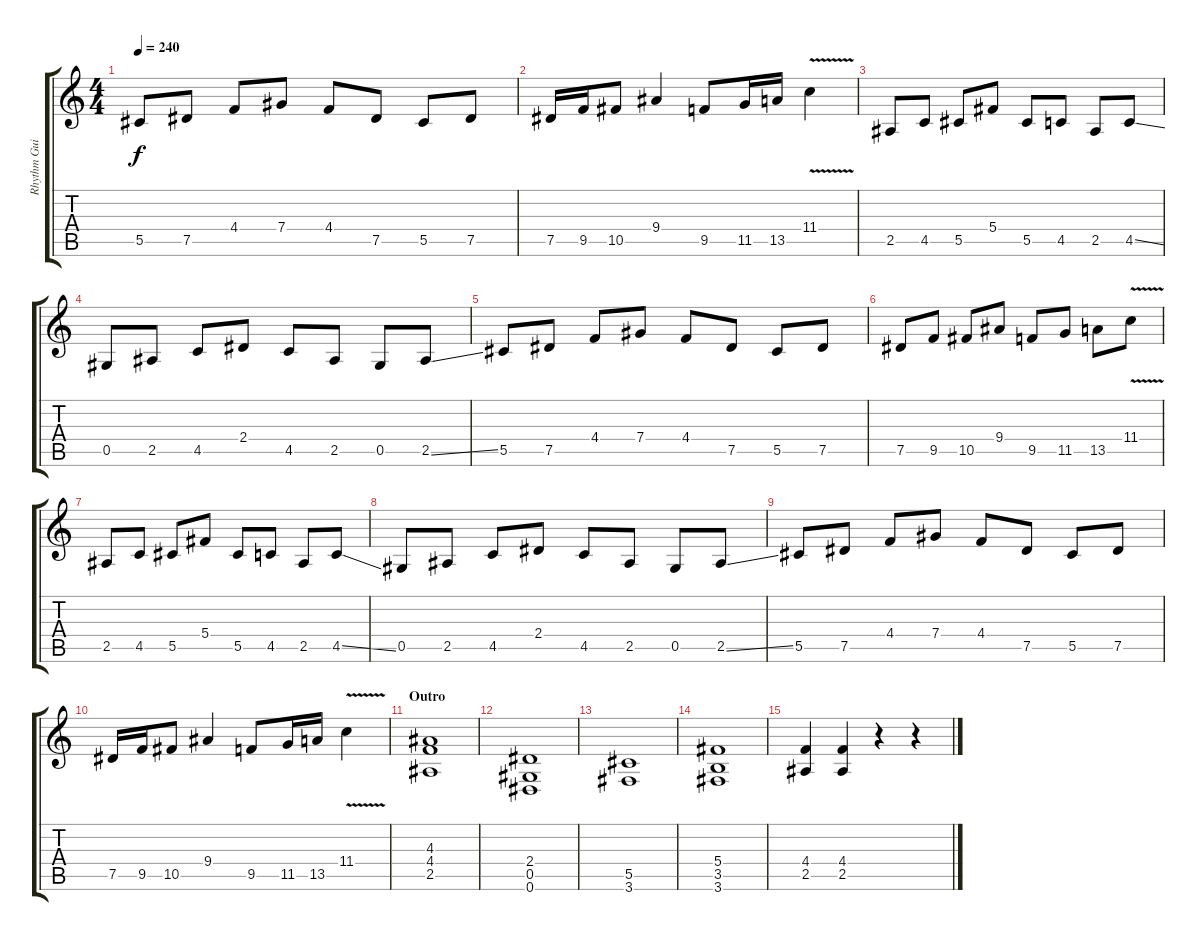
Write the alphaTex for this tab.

\track ("Rhythm Guitar" "Rhythm Gui") {instrument distortionguitar}
\staff {score tabs}
\tuning (Eb4 Bb3 Gb3 Db3 Ab2 Eb2) {hide}
\ts (4 4)
\tempo 240
\clef g2
\ks c
5.5.8{dy f} 7.5.8 4.4.8 7.4.8 4.4.8 7.5.8 5.5.8 7.5.8 |
7.5.16 9.5.16 10.5.8 9.4.4 9.5.8 11.5.16 13.5.16 11.4{v}.4 |
2.5.8 4.5.8 5.5.8 5.4.8 5.5.8 4.5.8 2.5.8 4.5{ss}.8 |
0.5.8 2.5.8 4.5.8 2.4.8 4.5.8 2.5.8 0.5.8 2.5{ss}.8 |
5.5.8 7.5.8 4.4.8 7.4.8 4.4.8 7.5.8 5.5.8 7.5.8 |
7.5.8 9.5.8 10.5.8 9.4.8 9.5.8 11.5.8 13.5.8 11.4{v}.8 |
2.5.8 4.5.8 5.5.8 5.4.8 5.5.8 4.5.8 2.5.8 4.5{ss}.8 |
0.5.8 2.5.8 4.5.8 2.4.8 4.5.8 2.5.8 0.5.8 2.5{ss}.8 |
5.5.8 7.5.8 4.4.8 7.4.8 4.4.8 7.5.8 5.5.8 7.5.8 |
7.5.16 9.5.16 10.5.8 9.4.4 9.5.8 11.5.16 13.5.16 11.4{v}.4 |
\section ("" "Outro")
(4.3 4.4 2.5).1 |
(2.4 0.5 0.6).1 |
(5.5 3.6).1 |
(5.4 3.5 3.6).1 |
(4.4 2.5).4 (4.4 2.5).4 r.4 r.4
